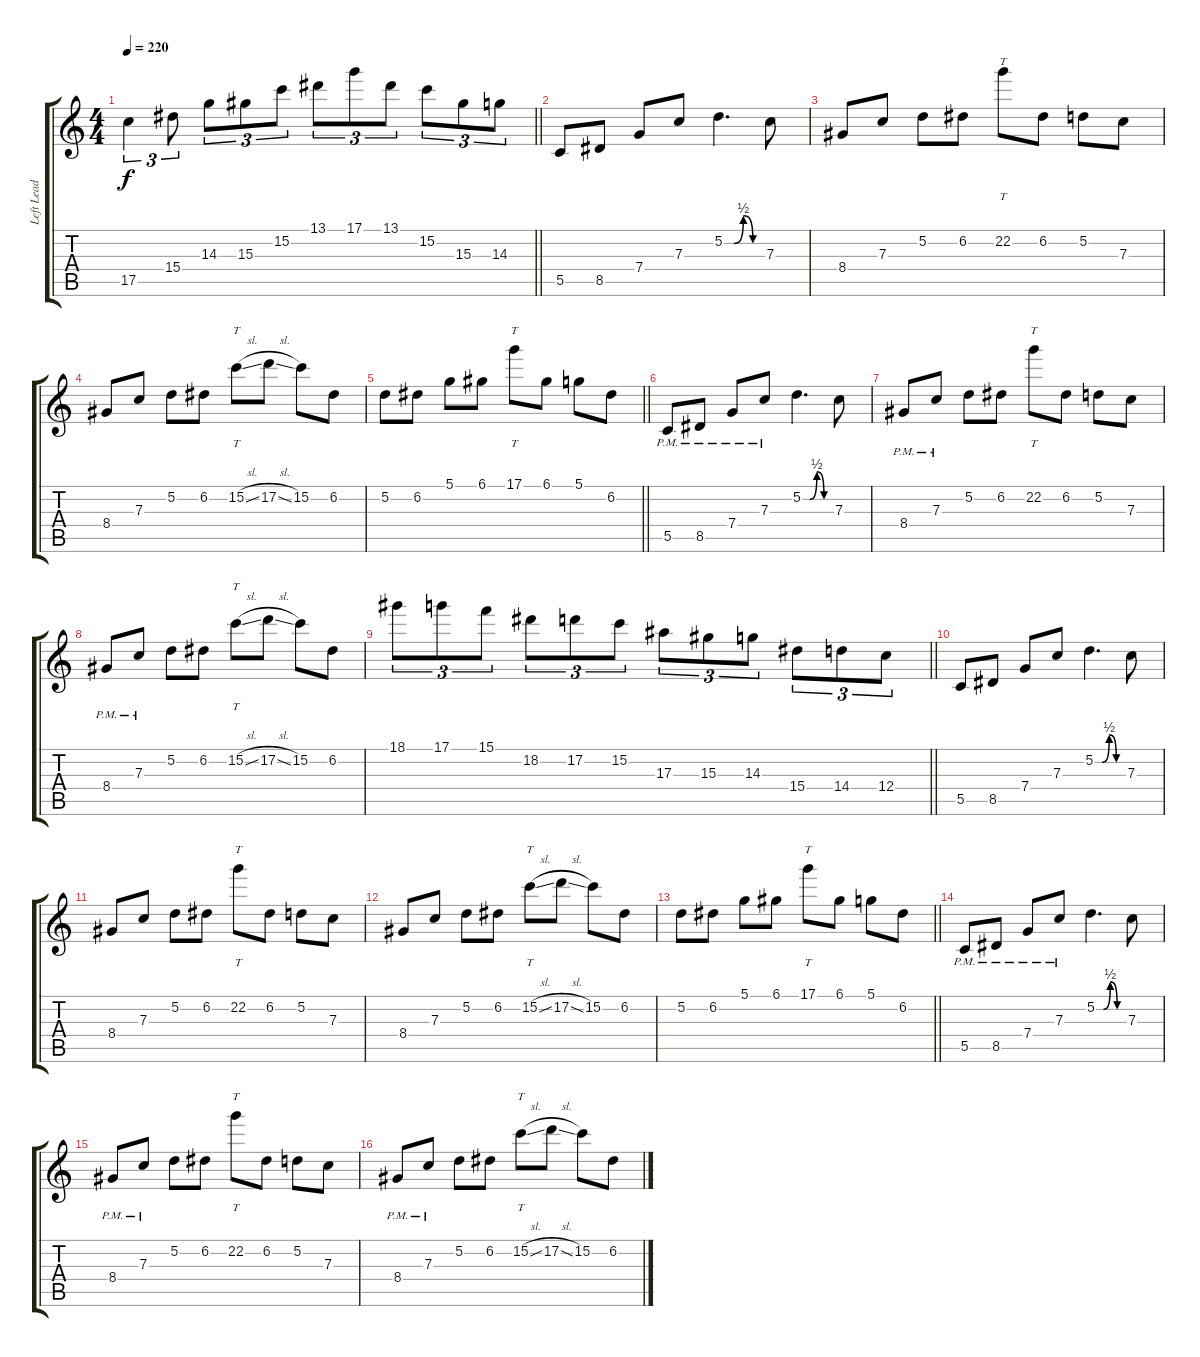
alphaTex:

\track ("Left Lead 1" "Left Lead ") {instrument distortionguitar}
\staff {score tabs}
\tuning (D4 A3 F3 C3 G2 C2) {hide}
\ts (4 4)
\tempo 220
\clef g2
\barLineRight lightlight
\ks c
17.5.4{tu (3 2) dy f} 15.4.8{tu (3 2)} 14.3.8{tu (3 2)} 15.3.8{tu (3 2)} 15.2.8{tu (3 2)} 13.1.8{tu (3 2)} 17.1.8{tu (3 2)} 13.1.8{tu (3 2)} 15.2.8{tu (3 2)} 15.3.8{tu (3 2)} 14.3.8{tu (3 2)} |
5.5.8 8.5.8 7.4.8 7.3.8 5.2{be (custom 0 0 15 0 30 2 45 0 60 0)}.4{d} 7.3.8 |
8.4.8 7.3.8 5.2.8 6.2.8 22.2.8{tt} 6.2.8 5.2.8 7.3.8 |
8.4.8 7.3.8 5.2.8 6.2.8 15.2{sl}.8{tt} 17.2{sl}.8 15.2.8 6.2.8 |
\barLineRight lightlight
5.2.8 6.2.8 5.1.8 6.1.8 17.1.8{tt} 6.1.8 5.1.8 6.2.8 |
5.5{pm}.8 8.5{pm}.8 7.4{pm}.8 7.3{pm}.8 5.2{be (custom 0 0 15 0 30 2 45 0 60 0)}.4{d} 7.3.8 |
8.4{pm}.8 7.3{pm}.8 5.2.8 6.2.8 22.2.8{tt} 6.2.8 5.2.8 7.3.8 |
8.4{pm}.8 7.3{pm}.8 5.2.8 6.2.8 15.2{sl}.8{tt} 17.2{sl}.8 15.2.8 6.2.8 |
\barLineRight lightlight
18.1.8{tu (3 2)} 17.1.8{tu (3 2)} 15.1.8{tu (3 2)} 18.2.8{tu (3 2)} 17.2.8{tu (3 2)} 15.2.8{tu (3 2)} 17.3.8{tu (3 2)} 15.3.8{tu (3 2)} 14.3.8{tu (3 2)} 15.4.8{tu (3 2)} 14.4.8{tu (3 2)} 12.4.8{tu (3 2)} |
\section ("" "")
5.5.8{volume 16} 8.5.8 7.4.8 7.3.8 5.2{be (custom 0 0 15 0 30 2 45 0 60 0)}.4{d} 7.3.8 |
8.4.8 7.3.8 5.2.8 6.2.8 22.2.8{tt} 6.2.8 5.2.8 7.3.8 |
8.4.8 7.3.8 5.2.8 6.2.8 15.2{sl}.8{tt} 17.2{sl}.8 15.2.8 6.2.8 |
\barLineRight lightlight
5.2.8 6.2.8 5.1.8 6.1.8 17.1.8{tt} 6.1.8 5.1.8 6.2.8 |
5.5{pm}.8 8.5{pm}.8 7.4{pm}.8 7.3{pm}.8 5.2{be (custom 0 0 15 0 30 2 45 0 60 0)}.4{d} 7.3.8 |
8.4{pm}.8 7.3{pm}.8 5.2.8 6.2.8 22.2.8{tt} 6.2.8 5.2.8 7.3.8 |
8.4{pm}.8 7.3{pm}.8 5.2.8 6.2.8 15.2{sl}.8{tt} 17.2{sl}.8 15.2.8 6.2.8
